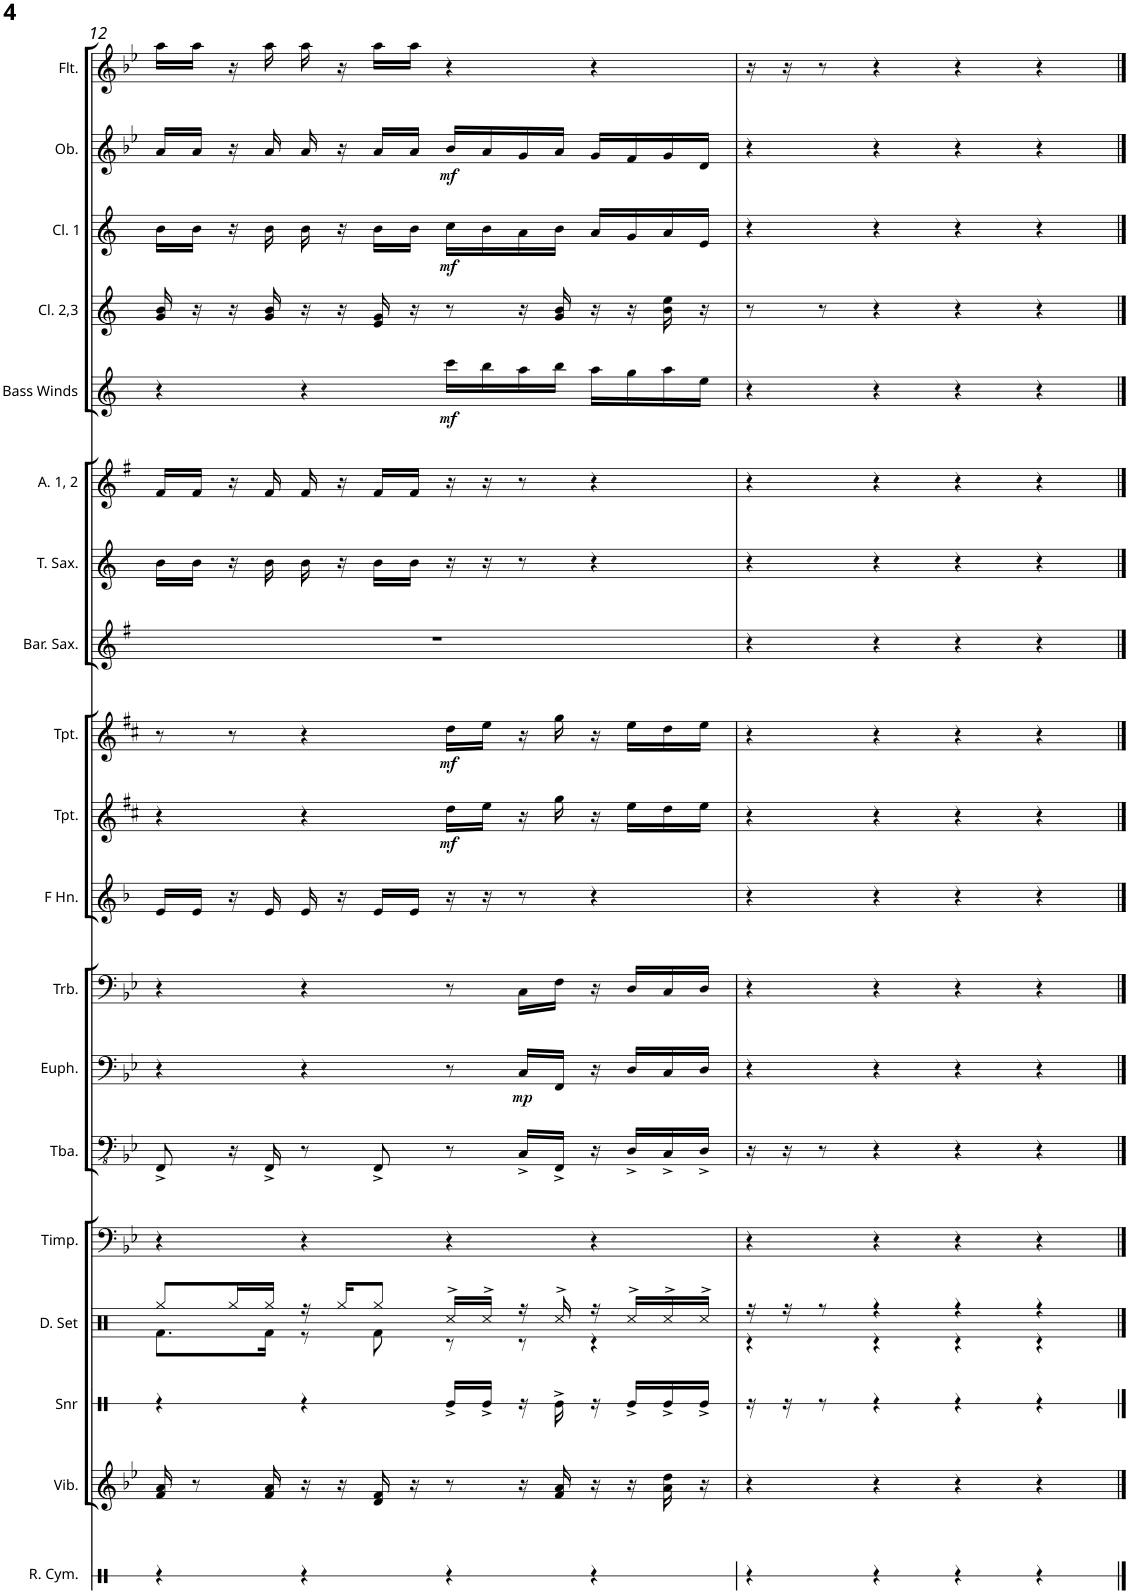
**kern	**kern	**kern	**kern	**kern	**kern	**kern	**dynam	**kern	**kern	**kern	**dynam	**kern	**dynam	**kern	**kern	**kern	**kern	**dynam	**kern	**kern	**dynam	**kern	**dynam	**kern
*part19	*part18	*part17	*part16	*part15	*part14	*part13	*part13	*part12	*part11	*part10	*part10	*part9	*part9	*part8	*part7	*part6	*part5	*part5	*part4	*part3	*part3	*part2	*part2	*part1
*staff19	*staff18	*staff17	*staff16	*staff15	*staff14	*staff13	*staff13	*staff12	*staff11	*staff10	*staff10	*staff9	*staff9	*staff8	*staff7	*staff6	*staff5	*staff5	*staff4	*staff3	*staff3	*staff2	*staff2	*staff1
*I"Ride Cymbal	*I"Vibraphone	*I"Snare	*I"Drumset	*I"Timpani	*I"Tuba	*I"Euphonium	*	*I"Trombone	*I"French Horn	*I"Trumpet	*	*I"Trumpet	*	*I"Baritone Sax	*I"Tenor Sax	*I"Alto 1, 2	*I"Bass Clarinet, Basoon	*	*I"Clarinet 2, 3	*I"Clarinet 1	*	*I"Oboe	*	*I"Flute 1, 2
*I'R. Cym.	*I'Vib.	*I'Snr	*I'D. Set	*I'Timp.	*I'Tba.	*I'Euph.	*	*I'Trb.	*I'F Hn.	*I'Tpt.	*	*I'Tpt.	*	*I'Bar. Sax.	*I'T. Sax.	*I'A. 1, 2	*	*	*I'Cl. 2,3	*I'Cl. 1	*	*I'Ob.	*	*I'Flt.
!!LO:PB:g=z
*clefX	*clefG2	*clefX	*clefX	*clefF4	*clefFv4	*clefF4	*	*clefF4	*clefG2	*clefG2	*	*clefG2	*	*clefG2	*clefG2	*clefG2	*clefG2	*	*clefG2	*clefG2	*	*clefG2	*	*clefG2
*	*	*	*	*	*	*Trd4c7	*	*	*Trd4c7	*Trd1c2	*	*Trd1c2	*	*Trd12c21	*Trd8c14	*Trd5c9	*Trd8c14	*	*Trd1c2	*Trd1c2	*	*	*	*
*k[]	*k[b-e-]	*k[]	*k[]	*k[b-e-]	*k[b-e-]	*k[b-e-]	*	*k[b-e-]	*k[b-]	*k[f#c#]	*	*k[f#c#]	*	*k[f#]	*k[]	*k[f#]	*k[]	*	*k[]	*k[]	*	*k[b-e-]	*	*k[b-e-]
*M4/4	*M4/4	*M4/4	*M4/4	*M4/4	*M4/4	*M4/4	*	*M4/4	*M4/4	*M4/4	*	*M4/4	*	*M4/4	*M4/4	*M4/4	*M4/4	*	*M4/4	*M4/4	*	*M4/4	*	*M4/4
=12	=12	=12	=12	=12	=12	=12	=12	=12	=12	=12	=12	=12	=12	=12	=12	=12	=12	=12	=12	=12	=12	=12	=12	=12
*	*	*	*^	*	*	*	*	*	*	*	*	*	*	*	*	*	*	*	*	*	*	*	*	*
4r	16f/ 16a/	4r	8Rgg/L	8.Rf\L	4r	8FFF^/	4r	.	4r	16e/LL	4r	.	8r	.	1r	16b\LL	16f#/LL	4r	.	16g/ 16b/	16b\LL	.	16a/LL	.	16aa\LL
.	8r	.	.	.	.	.	.	.	.	16e/JJ	.	.	.	.	.	16b\JJ	16f#/JJ	.	.	16r	16b\JJ	.	16a/JJ	.	16aa\JJ
.	.	.	16Rgg/L	.	.	16r	.	.	.	16r	.	.	8r	.	.	16r	16r	.	.	16r	16r	.	16r	.	16r
.	16f/ 16a/	.	16Rgg/JJ	16Rf\Jk	.	16FFF^/	.	.	.	16e/	.	.	.	.	.	16b\	16f#/	.	.	16g/ 16b/	16b\	.	16a/	.	16aa\
4r	16r	4r	16r	8r	4r	8r	4r	.	4r	16e/	4r	.	4r	.	.	16b\	16f#/	4r	.	16r	16b\	.	16a/	.	16aa\
.	16r	.	16Rgg/KL	.	.	.	.	.	.	16r	.	.	.	.	.	16r	16r	.	.	16r	16r	.	16r	.	16r
.	16d/ 16f/	.	8Rgg/J	8Rf\	.	8FFF^/	.	.	.	16e/LL	.	.	.	.	.	16b\LL	16f#/LL	.	.	16e/ 16g/	16b\LL	.	16a/LL	.	16aa\LL
.	16r	.	.	.	.	.	.	.	.	16e/JJ	.	.	.	.	.	16b\JJ	16f#/JJ	.	.	16r	16b\JJ	.	16a/JJ	.	16aa\JJ
!	!	!	!	!	!	!	!	!	!	!	!	!LO:DY:b	!	!LO:DY:b	!	!	!	!	!LO:DY:b	!	!	!LO:DY:b	!	!LO:DY:b	!
4r	8r	16Re^/LL	16Rcc^/LL	8r	4r	8r	8r	.	8r	16r	16dd\LL	mf	16dd\LL	mf	.	16r	16r	16ccc\LL	mf	8r	16cc\LL	mf	16b-/LL	mf	4r
.	.	16Re^/JJ	16Rcc^/JJ	.	.	.	.	.	.	16r	16ee\JJ	.	16ee\JJ	.	.	16r	16r	16bb\	.	.	16b\	.	16a/	.	.
!	!	!	!	!	!	!	!	!LO:DY:b	!	!	!	!	!	!	!	!	!	!	!	!	!	!	!	!	!
.	16r	16r	16r	8r	.	16CC^/LL	16C/LL	mp	16C\LL	8r	16r	.	16r	.	.	8r	8r	16aa\	.	16r	16a\	.	16g/	.	.
.	16f/ 16a/	16Re^\	16Rcc^/	.	.	16FFF^/JJ	16FF/JJ	.	16F\JJ	.	16gg\	.	16gg\	.	.	.	.	16bb\JJ	.	16g/ 16b/	16b\JJ	.	16a/JJ	.	.
4r	16r	16r	16r	4r	4r	16r	16r	.	16r	4r	16r	.	16r	.	.	4r	4r	16aa\LL	.	16r	16a/LL	.	16g/LL	.	4r
.	16r	16Re^/LL	16Rcc^/LL	.	.	16DD^/LL	16D/LL	.	16D/LL	.	16ee\LL	.	16ee\LL	.	.	.	.	16gg\	.	16r	16g/	.	16f/	.	.
.	16a\ 16dd\	16Re^/	16Rcc^/	.	.	16CC^/	16C/	.	16C/	.	16dd\	.	16dd\	.	.	.	.	16aa\	.	16b\ 16ee\	16a/	.	16g/	.	.
.	16r	16Re^/JJ	16Rcc^/JJ	.	.	16DD^/JJ	16D/JJ	.	16D/JJ	.	16ee\JJ	.	16ee\JJ	.	.	.	.	16ee\JJ	.	16r	16e/JJ	.	16d/JJ	.	.
=13	=13	=13	=13	=13	=13	=13	=13	=13	=13	=13	=13	=13	=13	=13	=13	=13	=13	=13	=13	=13	=13	=13	=13	=13	=13
4r	4r	16r	16r	4r	4r	16r	4r	.	4r	4r	4r	.	4r	.	4r	4r	4r	4r	.	8r	4r	.	4r	.	16r
.	.	16r	16r	.	.	16r	.	.	.	.	.	.	.	.	.	.	.	.	.	.	.	.	.	.	16r
.	.	8r	8r	.	.	8r	.	.	.	.	.	.	.	.	.	.	.	.	.	8r	.	.	.	.	8r
4r	4r	4r	4r	4r	4r	4r	4r	.	4r	4r	4r	.	4r	.	4r	4r	4r	4r	.	4r	4r	.	4r	.	4r
4r	4r	4r	4r	4r	4r	4r	4r	.	4r	4r	4r	.	4r	.	4r	4r	4r	4r	.	4r	4r	.	4r	.	4r
4r	4r	4r	4r	4r	4r	4r	4r	.	4r	4r	4r	.	4r	.	4r	4r	4r	4r	.	4r	4r	.	4r	.	4r
*	*	*	*v	*v	*	*	*	*	*	*	*	*	*	*	*	*	*	*	*	*	*	*	*	*	*
==	==	==	==	==	==	==	==	==	==	==	==	==	==	==	==	==	==	==	==	==	==	==	==	==
*-	*-	*-	*-	*-	*-	*-	*-	*-	*-	*-	*-	*-	*-	*-	*-	*-	*-	*-	*-	*-	*-	*-	*-	*-
